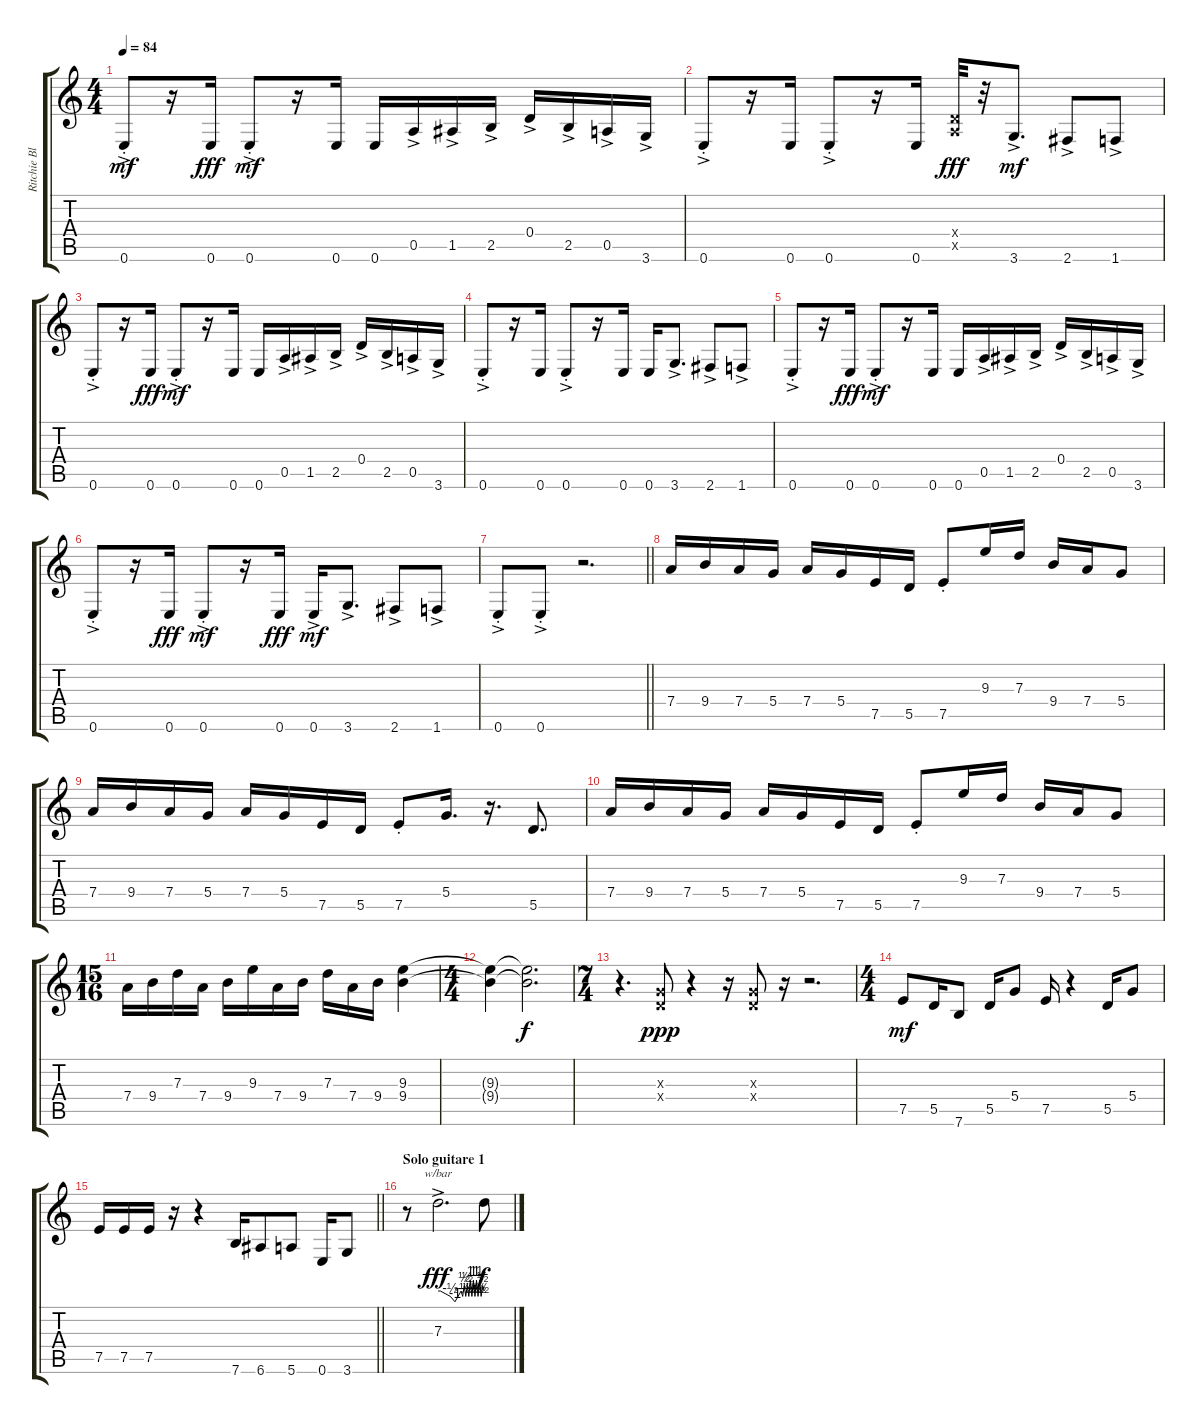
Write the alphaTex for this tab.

\track ("Ritchie Blackmore" "Ritchie Bl") {instrument distortionguitar}
\staff {score tabs}
\tuning (E4 B3 G3 D3 A2 E2) {hide}
\ts (4 4)
\tempo 84
\clef g2
\ks c
0.6{ac st}.8{dy mf} r.16 0.6.16{dy fff} 0.6{ac st}.8{dy mf} r.16 0.6.16 0.6.16 0.5{ac}.16 1.5{ac}.16 2.5{ac}.16 0.4{ac}.16 2.5{ac}.16 0.5{ac}.16 3.6{ac}.16 |
0.6{ac st}.8 r.16 0.6.16 0.6{ac st}.8 r.16 0.6.16 (0.4{x} 0.5{x}).32{dy fff} r.32 3.6{ac}.8{d dy mf} 2.6{ac}.8 1.6{ac}.8 |
0.6{ac st}.8 r.16 0.6.16{dy fff} 0.6{ac st}.8{dy mf} r.16 0.6.16 0.6.16 0.5{ac}.16 1.5{ac}.16 2.5{ac}.16 0.4{ac}.16 2.5{ac}.16 0.5{ac}.16 3.6{ac}.16 |
0.6{ac st}.8 r.16 0.6.16 0.6{ac st}.8 r.16 0.6.16 0.6.16 3.6{ac}.8{d} 2.6{ac}.8 1.6{ac}.8 |
0.6{ac st}.8 r.16 0.6.16{dy fff} 0.6{ac st}.8{dy mf} r.16 0.6.16 0.6.16 0.5{ac}.16 1.5{ac}.16 2.5{ac}.16 0.4{ac}.16 2.5{ac}.16 0.5{ac}.16 3.6{ac}.16 |
0.6{ac st}.8 r.16 0.6.16{dy fff} 0.6{ac st}.8{dy mf} r.16 0.6.16{dy fff} 0.6{ac}.16{dy mf} 3.6{ac}.8{d} 2.6{ac}.8 1.6{ac}.8 |
\barLineRight lightlight
0.6{ac st}.8 0.6{ac st}.8 r.2{d} |
7.4.16 9.4.16 7.4.16 5.4.16 7.4.16 5.4.16 7.5.16 5.5.16 7.5{st}.8 9.3.16 7.3.16 9.4.16 7.4.16 5.4.8 |
7.4.16 9.4.16 7.4.16 5.4.16 7.4.16 5.4.16 7.5.16 5.5.16 7.5{st}.8 5.4.16{d} r.16{d} 5.5.8{d} |
7.4.16 9.4.16 7.4.16 5.4.16 7.4.16 5.4.16 7.5.16 5.5.16 7.5{st}.8 9.3.16 7.3.16 9.4.16 7.4.16 5.4.8 |
\ts (15 16)
7.4.16 9.4.16 7.3.16 7.4.16 9.4.16 9.3.16 7.4.16 9.4.16 7.3.16 7.4.16 9.4.16 (9.3 9.4).4 |
\ts (4 4)
(9.3{t} 9.4{t}).4 (9.3{t} 9.4{t}).2{d dy f} |
\ts (7 4)
r.4{d} (0.3{x} 0.4{x}).8{dy ppp} r.4 r.16 (0.3{x} 0.4{x}).8 r.16 r.2{d} |
\ts (4 4)
7.5.8{dy mf} 5.5.16 7.6.8 5.5.16 5.4.8 7.5.16 r.4 5.5.16 5.4.8 |
\barLineRight lightlight
7.5.16 7.5.16 7.5.16 r.16 r.4 7.6.16 6.6.8 5.6.8 0.6.16 3.6.8 |
\section ("" "Solo guitare 1")
r.8{volume 16} 7.3{ac}.2{d tbe (custom default 0 0 3 0 16 -2 22 -4 30 0 32 -2 34 2 36 -2 38 2 40 -2 42 4 44 -2 46 4 48 -2 50 4 52 -2 54 4 56 -2 58 2 60 0) dy fff} 7.3{t}.8{dy f}
